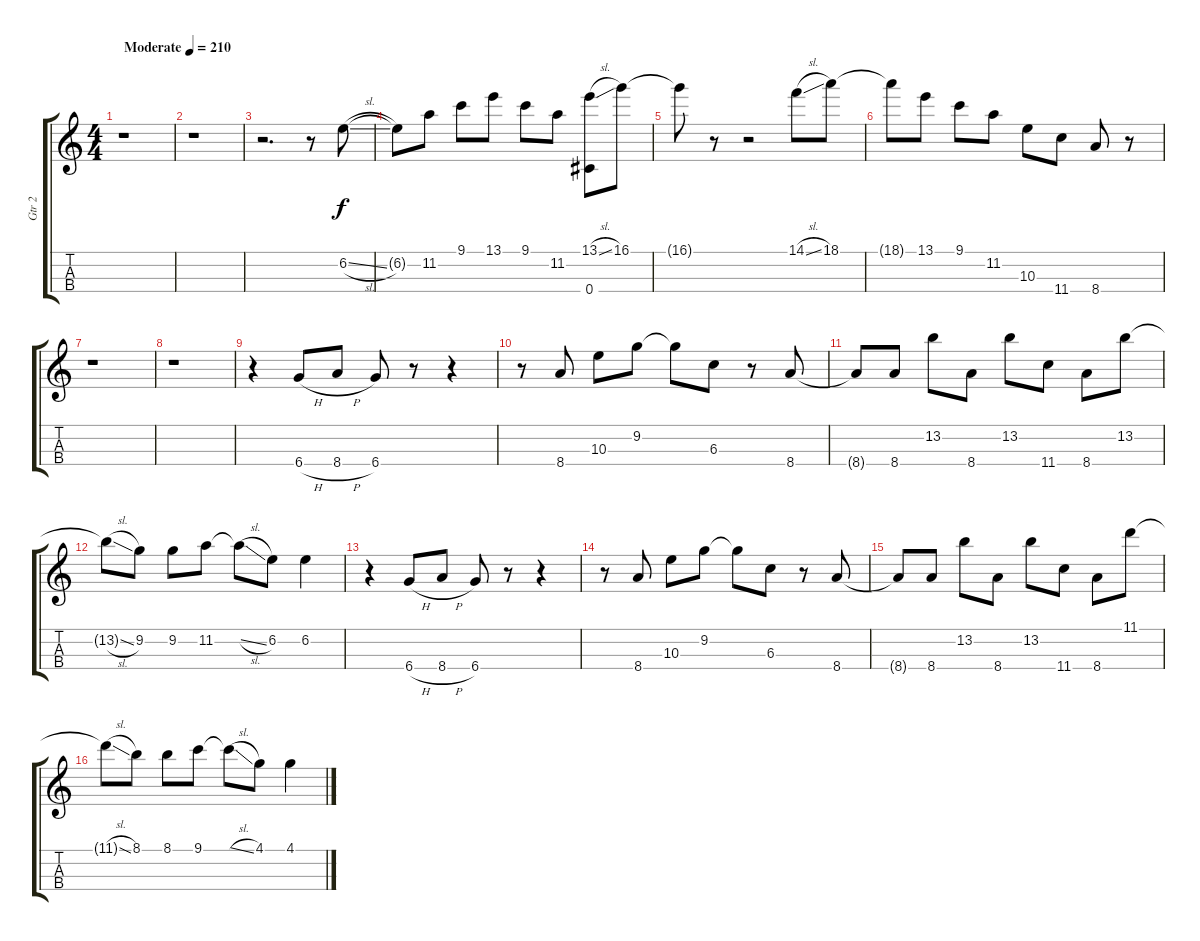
\track ("Gtr 2" "Gtr 2") {instrument overdrivenguitar}
\staff {score tabs}
\tuning (Eb4 Bb3 Gb3 Db3) {hide}
\ts (4 4)
\tempo (210 "Moderate")
\clef g2
\ks c
r.1{dy f instrument overdrivenguitar} |
r.1 |
r.2{d} r.8 6.2{sl}.8 |
6.2{t}.8 11.2.8 9.1.8 13.1.8 9.1.8 11.2.8 (13.1{sl} 0.4).8 16.1.8 |
16.1{t}.8 r.8 r.2 14.1{sl}.8 18.1.8 |
18.1{t}.8 13.1.8 9.1.8 11.2.8 10.3.8 11.4.8 8.4.8 r.8 |
r.1 |
r.1 |
r.4 6.4{h}.8 8.4{h}.8 6.4.8 r.8 r.4 |
r.8 8.4.8 10.3.8 9.2.8 9.2{t}.8 6.3.8 r.8 8.4.8 |
8.4{t}.8 8.4.8 13.2.8 8.4.8 13.2.8 11.4.8 8.4.8 13.2.8 |
13.2{sl t}.8 9.2.8 9.2.8 11.2.8 11.2{sl t}.8 6.2.8 6.2.4 |
r.4 6.4{h}.8 8.4{h}.8 6.4.8 r.8 r.4 |
r.8 8.4.8 10.3.8 9.2.8 9.2{t}.8 6.3.8 r.8 8.4.8 |
8.4{t}.8 8.4.8 13.2.8 8.4.8 13.2.8 11.4.8 8.4.8 11.1.8 |
11.1{sl t}.8 8.1.8 8.1.8 9.1.8 9.1{sl t}.8 4.1.8 4.1.4
